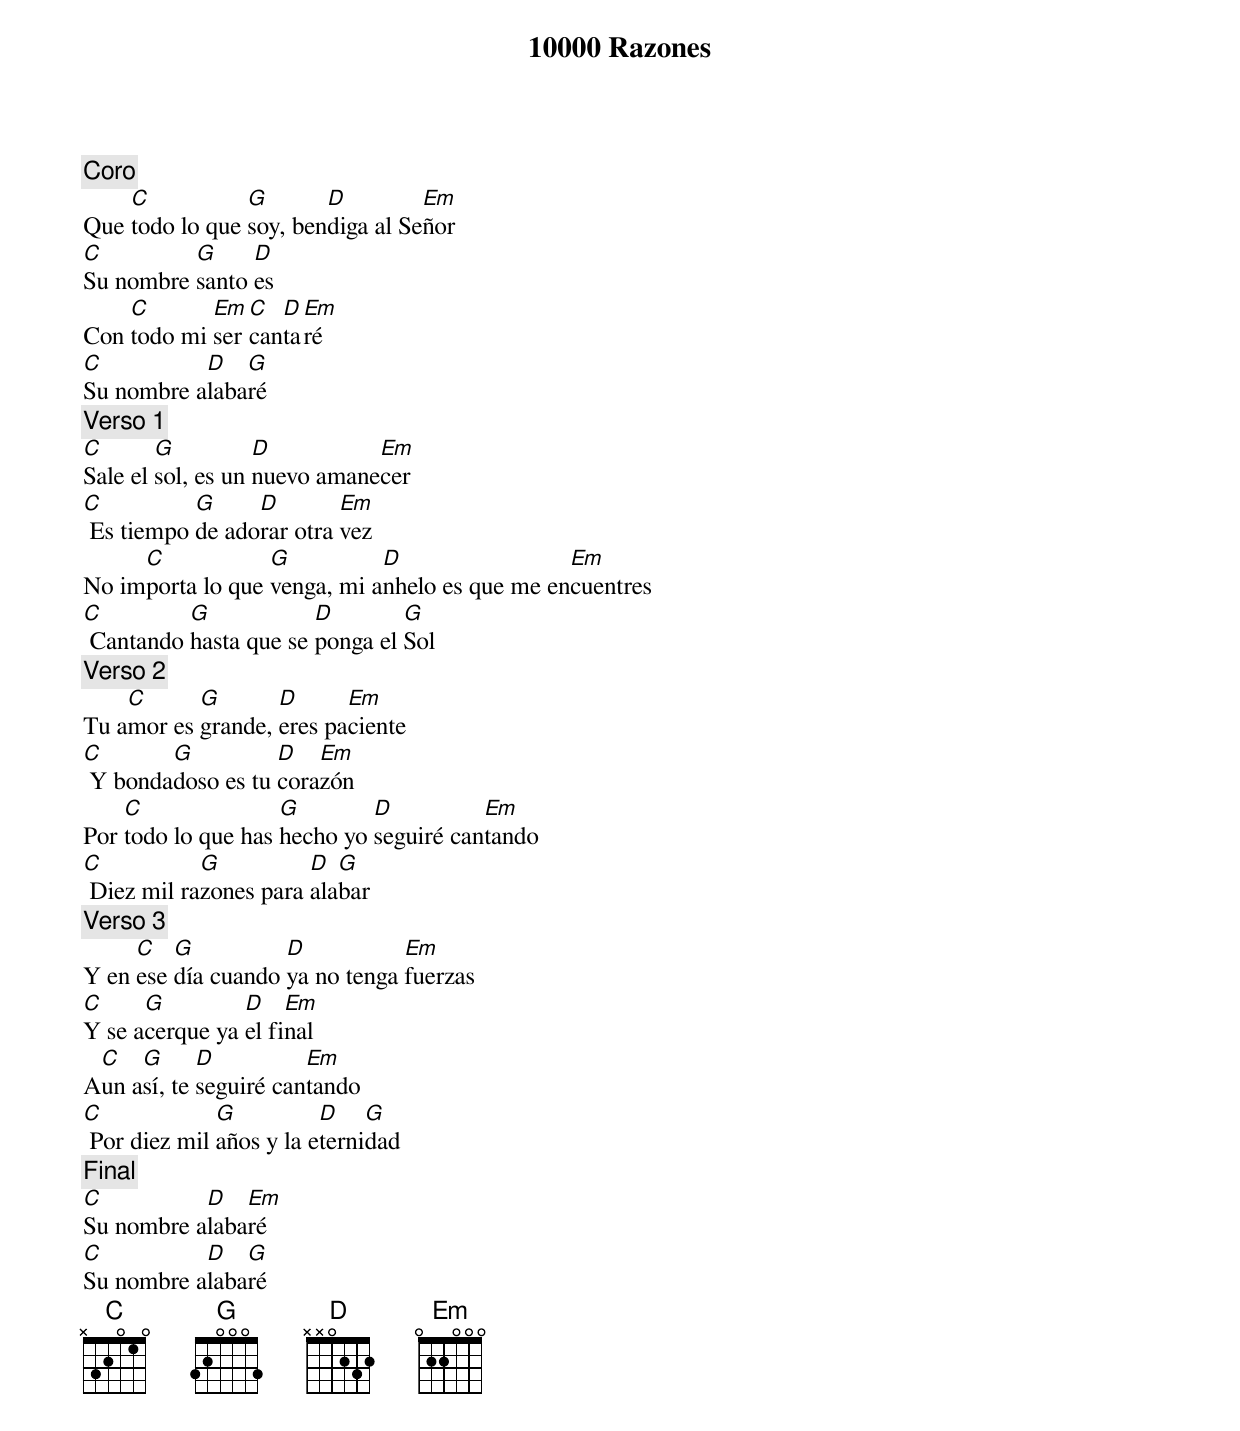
{title: 10000 Razones}
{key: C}
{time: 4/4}
{comment: Coro}
Que [C]todo lo que [G]soy, ben[D]diga al Se[Em]ñor
[C]Su nombre [G]santo [D]es
Con [C]todo mi [Em]ser [C]can[D]ta[Em]ré
[C]Su nombre a[D]laba[G]ré
{comment: Verso 1}
[C]Sale el [G]sol, es un [D]nuevo amane[Em]cer
[C] Es tiempo [G]de ado[D]rar otra [Em]vez
No im[C]porta lo que [G]venga, mi a[D]nhelo es que me en[Em]cuentres
[C] Cantando [G]hasta que se [D]ponga el [G]Sol
{comment: Verso 2}
Tu a[C]mor es [G]grande, [D]eres pa[Em]ciente
[C] Y bonda[G]doso es tu [D]cora[Em]zón
Por [C]todo lo que has [G]hecho yo [D]seguiré can[Em]tando
[C] Diez mil ra[G]zones para [D]ala[G]bar
{comment: Verso 3}
Y en [C]ese [G]día cuando [D]ya no tenga [Em]fuerzas
[C]Y se a[G]cerque ya [D]el fi[Em]nal
A[C]un a[G]sí, te [D]seguiré can[Em]tando
[C] Por diez mil [G]años y la e[D]terni[G]dad
{comment: Final}
[C]Su nombre a[D]laba[Em]ré
[C]Su nombre a[D]laba[G]ré
